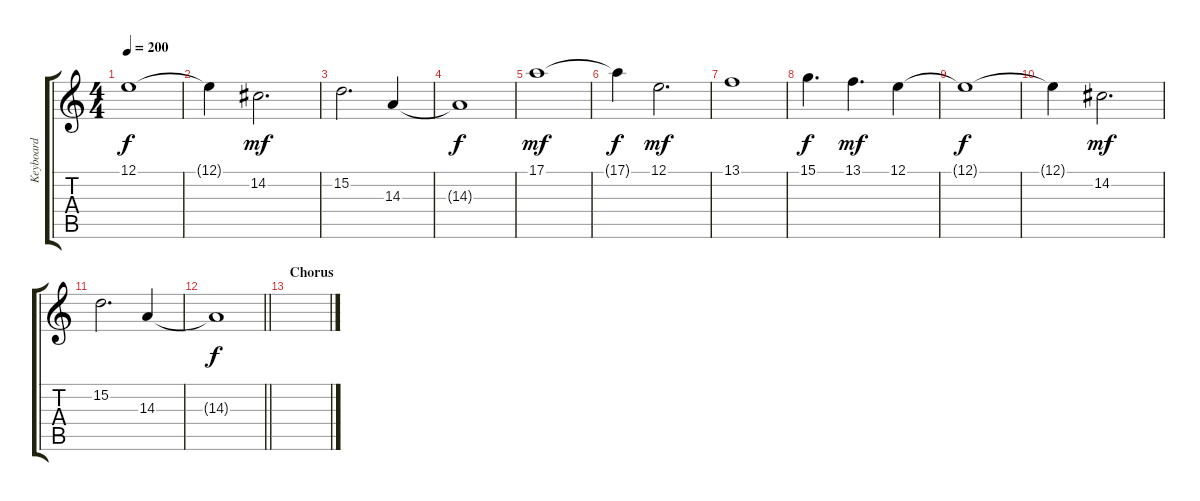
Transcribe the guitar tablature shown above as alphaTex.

\track ("Keyboard" "Keyboard") {instrument fx4atmosphere}
\staff {score tabs}
\tuning (E4 B3 G3 D3 A2 E2) {hide}
\ts (4 4)
\tempo 200
\clef g2
\ks c
12.1{t}.1{dy f} |
12.1{t}.4 14.2.2{d dy mf} |
15.2.2{d} 14.3.4 |
14.3{t}.1{dy f} |
17.1.1{dy mf} |
17.1{t}.4{dy f} 12.1.2{d dy mf} |
13.1.1 |
15.1.4{d dy f} 13.1.4{d dy mf} 12.1.4 |
12.1{t}.1{dy f} |
12.1{t}.4 14.2.2{d dy mf} |
15.2.2{d} 14.3.4 |
\barLineRight lightlight
14.3{t}.1{dy f} |
\section ("" "Chorus")
